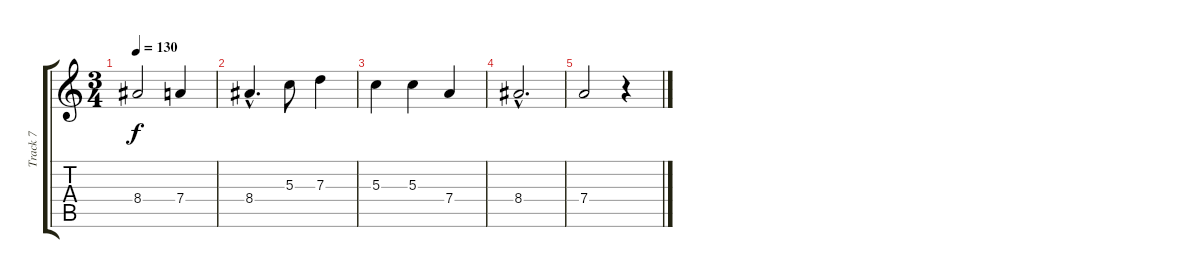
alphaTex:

\track ("Track 7" "Track 7") {instrument acousticguitarsteel}
\staff {score tabs}
\tuning (E4 B3 G3 D3 A2 E2) {hide}
\ts (3 4)
\tempo 130
\clef g2
\ks c
8.4.2{dy f} 7.4.4 |
8.4{hac}.4{d} 5.3.8 7.3.4 |
5.3.4 5.3.4 7.4.4 |
8.4{hac}.2{d} |
7.4.2 r.4
